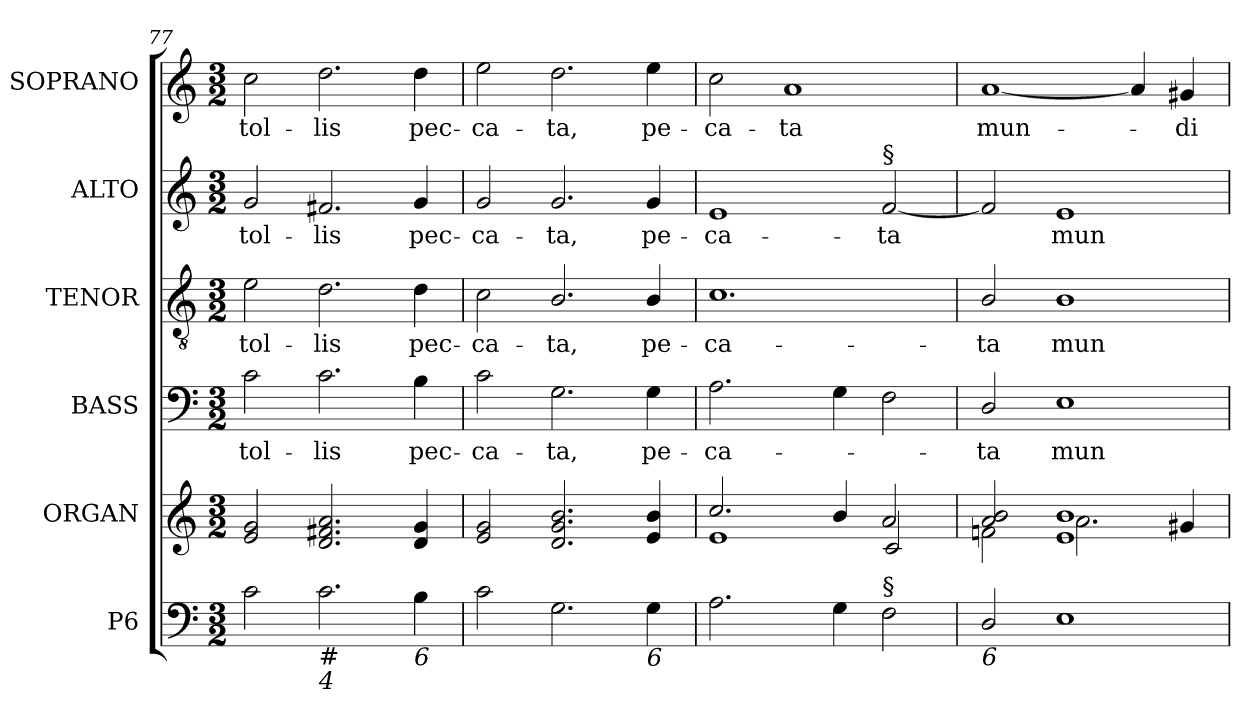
**kern	**kern	**kern	**text	**kern	**text	**kern	**text	**kern	**text
*part6	*part5	*part4	*part4	*part3	*part3	*part2	*part2	*part1	*part1
*staff6	*staff5	*staff4	*staff4	*staff3	*staff3	*staff2	*staff2	*staff1	*staff1
*I"P6	*I"ORGAN	*I"BASS	*	*I"TENOR	*	*I"ALTO	*	*I"SOPRANO	*
*	*I'A.	*I'B.	*	*I'T.	*	*I'A.	*	*I'S.	*
*clefF4	*clefG2	*clefF4	*	*clefGv2	*	*clefG2	*	*clefG2	*
*	*	*	*	*ITrd7c12	*	*	*	*	*
*k[]	*k[]	*k[]	*	*k[]	*	*k[]	*	*k[]	*
*C:	*C:	*C:	*	*C:	*	*C:	*	*C:	*
*M3/2	*M3/2	*M3/2	*	*M3/2	*	*M3/2	*	*M3/2	*
=77	=77	=77	=77	=77	=77	=77	=77	=77	=77
!	!	!	!LO:LY:b:color=#000000	!	!	!	!	!	!
!	!	!	!	!	!LO:LY:b:color=#000000	!	!	!	!
!	!	!	!	!	!	!	!LO:LY:b:color=#000000	!	!
!	!	!	!	!	!	!	!	!	!LO:LY:b:color=#000000
2ci\	2ei/ 2gi	2ci\	tol-	2Ei\	tol-	2gi/	tol-	2cci\	tol-
!	!	!	!LO:LY:b:color=#000000	!	!	!	!	!	!
!	!	!	!	!	!LO:LY:b:color=#000000	!	!	!	!
!	!	!	!	!	!	!	!LO:LY:b:color=#000000	!	!
!LO:TX:b:t=#	!	!	!	!	!	!	!	!	!
!LO:TX:b:i:t=4	!	!	!	!	!	!	!	!	!
!	!	!	!	!	!	!	!	!	!LO:LY:b:color=#000000
2.ci\	2.di/ 2.f#Xi 2.ai	2.ci\	-lis	2.Di\	-lis	2.f#Xi/	-lis	2.ddi\	-lis
!	!	!	!LO:LY:b:color=#000000	!	!	!	!	!	!
!	!	!	!	!	!LO:LY:b:color=#000000	!	!	!	!
!	!	!	!	!	!	!	!LO:LY:b:color=#000000	!	!
!LO:TX:b:i:t=6	!	!	!	!	!	!	!	!	!
!	!	!	!	!	!	!	!	!	!LO:LY:b:color=#000000
4Bi\	4di/ 4gi	4Bi\	pec-	4Di\	pec-	4gi/	pec-	4ddi\	pec-
=78	=78	=78	=78	=78	=78	=78	=78	=78	=78
!	!	!	!LO:LY:b:color=#000000	!	!	!	!	!	!
!	!	!	!	!	!LO:LY:b:color=#000000	!	!	!	!
!	!	!	!	!	!	!	!LO:LY:b:color=#000000	!	!
!	!	!	!	!	!	!	!	!	!LO:LY:b:color=#000000
2ci\	2ei/ 2gi	2ci\	-ca-	2Ci\	-ca-	2gi/	-ca-	2eei\	-ca-
!	!	!	!LO:LY:b:color=#000000	!	!	!	!	!	!
!	!	!	!	!	!LO:LY:b:color=#000000	!	!	!	!
!	!	!	!	!	!	!	!LO:LY:b:color=#000000	!	!
!	!	!	!	!	!	!	!	!	!LO:LY:b:color=#000000
2.Gi\	2.di/ 2.gi 2.bi	2.Gi\	-ta,	2.BBi/	-ta,	2.gi/	-ta,	2.ddi\	-ta,
!	!	!	!LO:LY:b:color=#000000	!	!	!	!	!	!
!	!	!	!	!	!LO:LY:b:color=#000000	!	!	!	!
!	!	!	!	!	!	!	!LO:LY:b:color=#000000	!	!
!LO:TX:b:i:t=6	!	!	!	!	!	!	!	!	!
!	!	!	!	!	!	!	!	!	!LO:LY:b:color=#000000
4Gi\	4ei/ 4bi	4Gi\	pe-	4BBi/	pe-	4gi/	pe-	4eei\	pe-
=79	=79	=79	=79	=79	=79	=79	=79	=79	=79
*	*^	*	*	*	*	*	*	*	*
!	!	!	!	!LO:LY:b:color=#000000	!	!	!	!	!	!
!	!	!	!	!	!	!LO:LY:b:color=#000000	!	!	!	!
!	!	!	!	!	!	!	!	!LO:LY:b:color=#000000	!	!
!	!	!	!	!	!	!	!	!	!	!LO:LY:b:color=#000000
2.Ai\	2.cci/	1ei	2.Ai\	-ca-	1.Ci	-ca-	1ei	-ca-	2cci\	-ca-
!	!	!	!	!	!	!	!	!	!	!LO:LY:b:color=#000000
.	.	.	.	.	.	.	.	.	1ai	-ta
4Gi\	4bi/	.	4Gi\	.	.	.	.	.	.	.
!	!	!	!	!	!	!	!LO:TX:a:t=§	!	!	!
!LO:TX:a:t=§	!	!	!	!	!	!	!	!	!	!
!	!	!	!	!	!	!	!	!LO:LY:b:color=#000000	!	!
2Fi\	2ai/	2ci/	2Fi\	.	.	.	[2fi/	-ta	.	.
=80	=80	=80	=80	=80	=80	=80	=80	=80	=80	=80
!	!	!	!	!LO:LY:b:color=#000000	!	!	!	!	!	!
!	!	!	!	!	!	!LO:LY:b:color=#000000	!	!	!	!
!LO:TX:b:i:t=6	!	!	!	!	!	!	!	!	!	!
!	!	!	!	!	!	!	!	!	!	!LO:LY:b:color=#000000
2Di/	2ai/ 2bi	2fni\	2Di/	-ta	2BBi/	-ta	2fi/]	.	[1ai	mun-
!	!	!	!	!LO:LY:b:color=#000000	!	!	!	!	!	!
!	!	!	!	!	!	!LO:LY:b:color=#000000	!	!	!	!
!	!	!	!	!	!	!	!	!LO:LY:b:color=#000000	!	!
1Ei	1ei 1bi	2.ai\	1Ei	mun-	1BBi	mun-	1ei	mun-	.	.
.	.	.	.	.	.	.	.	.	4ai/]	.
!	!	!	!	!	!	!	!	!	!	!LO:LY:b:color=#000000
.	.	4g#Xi/	.	.	.	.	.	.	4g#Xi/	-di
*	*v	*v	*	*	*	*	*	*	*	*
=	=	=	=	=	=	=	=	=	=
*-	*-	*-	*-	*-	*-	*-	*-	*-	*-
